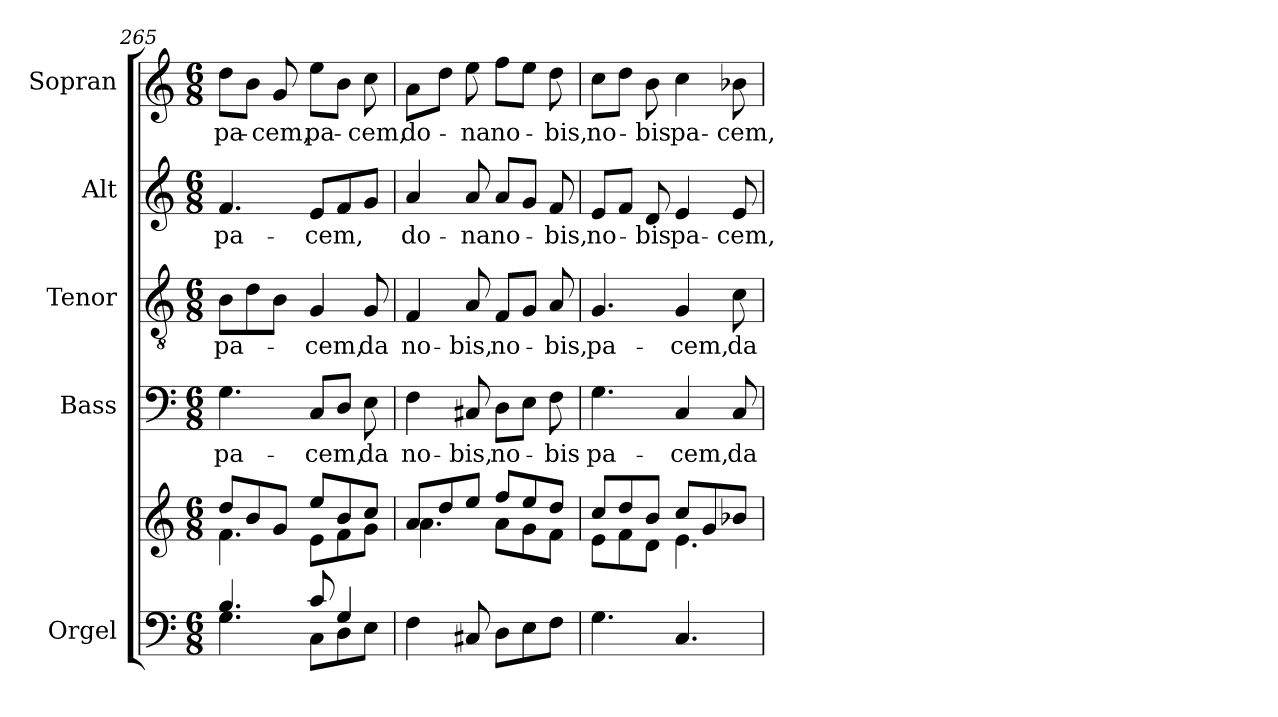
**kern	**kern	**kern	**text	**kern	**text	**kern	**text	**kern	**text
*part5	*part5	*part4	*part4	*part3	*part3	*part2	*part2	*part1	*part1
*staff6	*staff5	*staff4	*staff4	*staff3	*staff3	*staff2	*staff2	*staff1	*staff1
*I"Orgel	*	*I"Bass	*	*I"Tenor	*	*I"Alt	*	*I"Sopran	*
*I'Org.	*	*I'B.	*	*I'T.	*	*I'A.	*	*I'S.	*
*clefF4	*clefG2	*clefF4	*	*clefGv2	*	*clefG2	*	*clefG2	*
*k[]	*k[]	*k[]	*	*k[]	*	*k[]	*	*k[]	*
*C:	*C:	*C:	*	*C:	*	*C:	*	*C:	*
*M6/8	*M6/8	*M6/8	*	*M6/8	*	*M6/8	*	*M6/8	*
=265	=265	=265	=265	=265	=265	=265	=265	=265	=265
*^	*^	*	*	*	*	*	*	*	*
!	!	!	!	!	!LO:LY:b	!	!LO:LY:b	!	!LO:LY:b	!	!LO:LY:b
4.B/	4.G\	8dd/L	4.f\	4.G\	pa-	8B\L	pa-	4.f/	pa-	8dd\L	pa-
.	.	8b/	.	.	.	8d\	.	.	.	8b\J	.
!	!	!	!	!	!	!	!	!	!	!	!LO:LY:b
.	.	8g/J	.	.	.	8B\J	.	.	.	8g/	-cem,
!	!	!	!	!	!LO:LY:b	!	!LO:LY:b	!	!LO:LY:b	!	!LO:LY:b
8c/	8C\L	8ee/L	8e\L	8C/L	-cem,	4G/	-cem,	8e/L	-cem,	8ee\L	pa-
4G/	8D\	8b/	8f\	8D/J	.	.	.	8f/	.	8b\J	.
!	!	!	!	!	!LO:LY:b	!	!LO:LY:b	!	!	!	!LO:LY:b
.	8E\J	8cc/J	8g\J	8E\	da	8G/	da	8g/J	.	8cc\	-cem,
=266	=266	=266	=266	=266	=266	=266	=266	=266	=266	=266	=266
!	!	!	!	!	!LO:LY:b	!	!LO:LY:b	!	!LO:LY:b	!	!LO:LY:b
*v	*v	*	*	*	*	*	*	*	*	*	*
4F\	8a/L	4.a\	4F\	no-	4F/	no-	4a/	do-	8a\L	do-
.	8dd/	.	.	.	.	.	.	.	8dd\J	.
!	!	!	!	!LO:LY:b	!	!LO:LY:b	!	!LO:LY:b	!	!LO:LY:b
8C#X/	8ee/J	.	8C#X/	-bis,	8A/	-bis,	8a/	-na	8ee\	-na
!	!	!	!	!LO:LY:b	!	!LO:LY:b	!	!LO:LY:b	!	!LO:LY:b
8D\L	8ff/L	8a\L	8D\L	no-	8F/L	no-	8a/L	no-	8ff\L	no-
8E\	8ee/	8g\	8E\J	.	8G/J	.	8g/J	.	8ee\J	.
!	!	!	!	!LO:LY:b	!	!LO:LY:b	!	!LO:LY:b	!	!LO:LY:b
8F\J	8dd/J	8f\J	8F\	-bis	8A/	-bis,	8f/	-bis,	8dd\	-bis,
!!LO:PB:g=z
=267	=267	=267	=267	=267	=267	=267	=267	=267	=267	=267
!	!	!	!	!LO:LY:b	!	!LO:LY:b	!	!LO:LY:b	!	!LO:LY:b
4.G\	8cc/L	8e\L	4.G\	pa-	4.G/	pa-	8e/L	no-	8cc\L	no-
.	8dd/	8f\	.	.	.	.	8f/J	.	8dd\J	.
!	!	!	!	!	!	!	!	!LO:LY:b	!	!LO:LY:b
.	8b/J	8d\J	.	.	.	.	8d/	-bis	8b\	-bis
!	!	!	!	!LO:LY:b	!	!LO:LY:b	!	!LO:LY:b	!	!LO:LY:b
4.C/	8cc/L	4.e\	4C/	-cem,	4G/	-cem,	4e/	pa-	4cc\	pa-
.	8g/	.	.	.	.	.	.	.	.	.
!	!	!	!	!LO:LY:b	!	!LO:LY:b	!	!LO:LY:b	!	!LO:LY:b
.	8b-X/J	.	8C/	da	8c\	da	8e/	-cem,	8b-X\	-cem,
*	*v	*v	*	*	*	*	*	*	*	*
=	=	=	=	=	=	=	=	=	=
*-	*-	*-	*-	*-	*-	*-	*-	*-	*-
